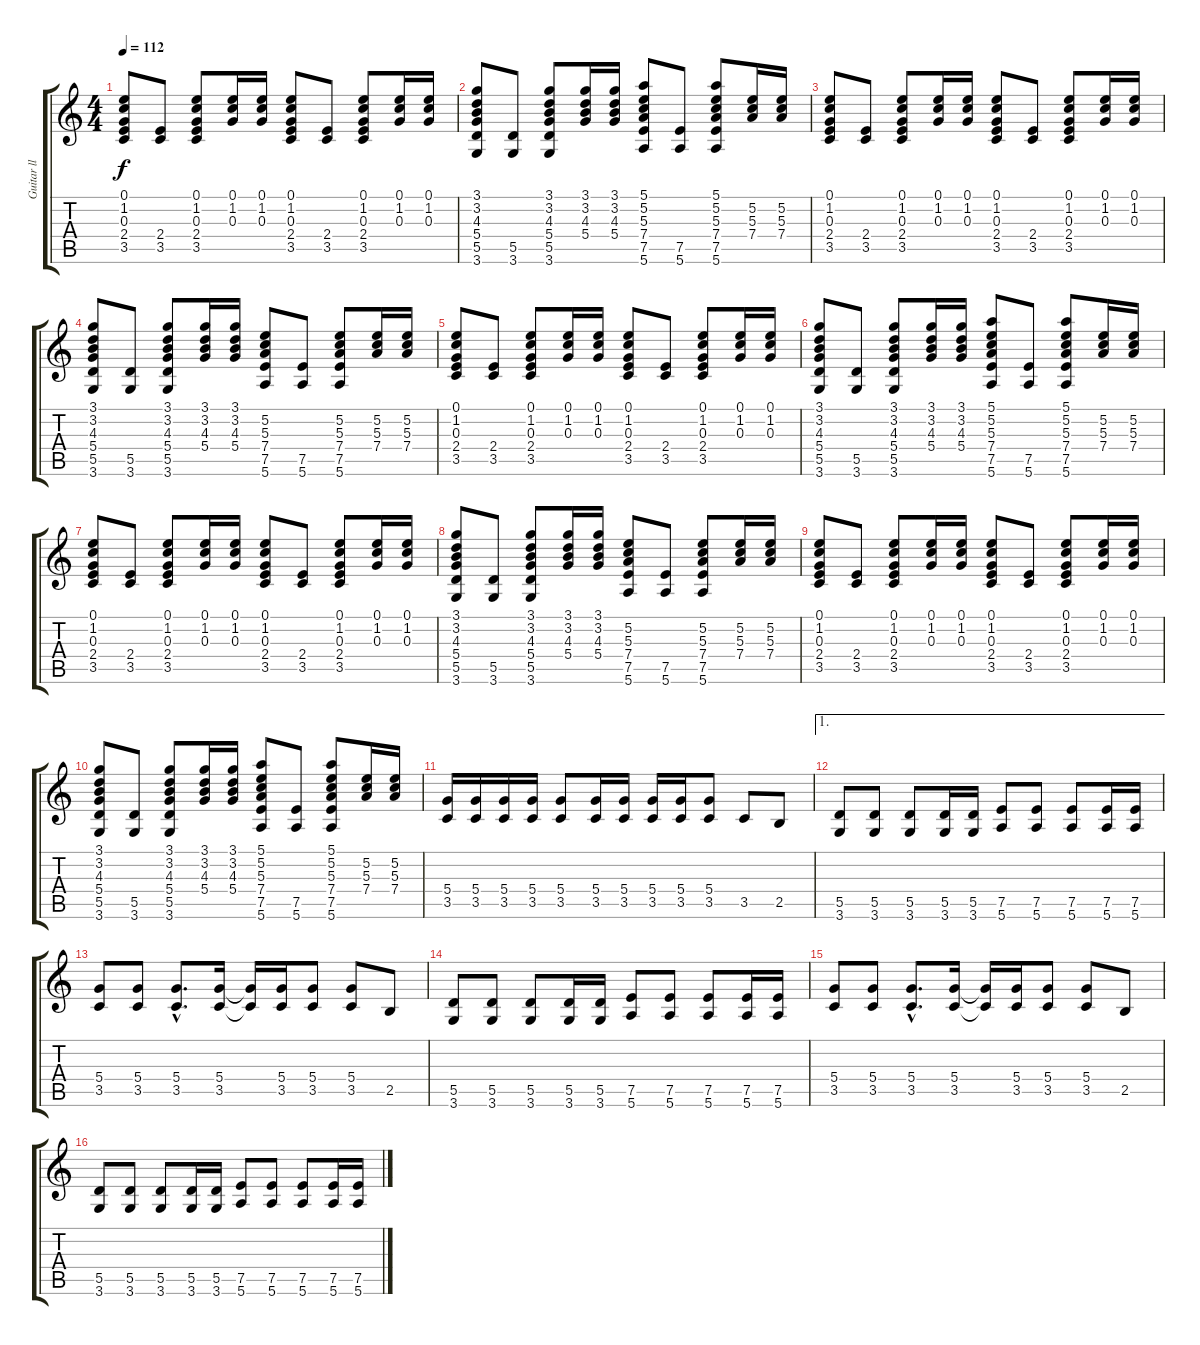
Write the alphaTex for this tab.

\track ("Guitar ll" "Guitar ll") {instrument distortionguitar}
\staff {score tabs}
\tuning (E4 B3 G3 D3 A2 E2) {hide}
\ts (4 4)
\tempo 112
\clef g2
\ks c
(0.1 1.2 0.3 2.4 3.5).8{dy f} (2.4 3.5).8 (0.1 1.2 0.3 2.4 3.5).8 (0.1 1.2 0.3).16 (0.1 1.2 0.3).16 (0.1 1.2 0.3 2.4 3.5).8 (2.4 3.5).8 (0.1 1.2 0.3 2.4 3.5).8 (0.1 1.2 0.3).16 (0.1 1.2 0.3).16 |
(3.1 3.2 4.3 5.4 5.5 3.6).8 (5.5 3.6).8 (3.1 3.2 4.3 5.4 5.5 3.6).8 (3.1 3.2 4.3 5.4).16 (3.1 3.2 4.3 5.4).16 (5.1 5.2 5.3 7.4 7.5 5.6).8 (7.5 5.6).8 (5.1 5.2 5.3 7.4 7.5 5.6).8 (5.2 5.3 7.4).16 (5.2 5.3 7.4).16 |
(0.1 1.2 0.3 2.4 3.5).8 (2.4 3.5).8 (0.1 1.2 0.3 2.4 3.5).8 (0.1 1.2 0.3).16 (0.1 1.2 0.3).16 (0.1 1.2 0.3 2.4 3.5).8 (2.4 3.5).8 (0.1 1.2 0.3 2.4 3.5).8 (0.1 1.2 0.3).16 (0.1 1.2 0.3).16 |
(3.1 3.2 4.3 5.4 5.5 3.6).8 (5.5 3.6).8 (3.1 3.2 4.3 5.4 5.5 3.6).8 (3.1 3.2 4.3 5.4).16 (3.1 3.2 4.3 5.4).16 (5.2 5.3 7.4 7.5 5.6).8 (7.5 5.6).8 (5.2 5.3 7.4 7.5 5.6).8 (5.2 5.3 7.4).16 (5.2 5.3 7.4).16 |
(0.1 1.2 0.3 2.4 3.5).8 (2.4 3.5).8 (0.1 1.2 0.3 2.4 3.5).8 (0.1 1.2 0.3).16 (0.1 1.2 0.3).16 (0.1 1.2 0.3 2.4 3.5).8 (2.4 3.5).8 (0.1 1.2 0.3 2.4 3.5).8 (0.1 1.2 0.3).16 (0.1 1.2 0.3).16 |
(3.1 3.2 4.3 5.4 5.5 3.6).8 (5.5 3.6).8 (3.1 3.2 4.3 5.4 5.5 3.6).8 (3.1 3.2 4.3 5.4).16 (3.1 3.2 4.3 5.4).16 (5.1 5.2 5.3 7.4 7.5 5.6).8 (7.5 5.6).8 (5.1 5.2 5.3 7.4 7.5 5.6).8 (5.2 5.3 7.4).16 (5.2 5.3 7.4).16 |
(0.1 1.2 0.3 2.4 3.5).8 (2.4 3.5).8 (0.1 1.2 0.3 2.4 3.5).8 (0.1 1.2 0.3).16 (0.1 1.2 0.3).16 (0.1 1.2 0.3 2.4 3.5).8 (2.4 3.5).8 (0.1 1.2 0.3 2.4 3.5).8 (0.1 1.2 0.3).16 (0.1 1.2 0.3).16 |
(3.1 3.2 4.3 5.4 5.5 3.6).8 (5.5 3.6).8 (3.1 3.2 4.3 5.4 5.5 3.6).8 (3.1 3.2 4.3 5.4).16 (3.1 3.2 4.3 5.4).16 (5.2 5.3 7.4 7.5 5.6).8 (7.5 5.6).8 (5.2 5.3 7.4 7.5 5.6).8 (5.2 5.3 7.4).16 (5.2 5.3 7.4).16 |
(0.1 1.2 0.3 2.4 3.5).8 (2.4 3.5).8 (0.1 1.2 0.3 2.4 3.5).8 (0.1 1.2 0.3).16 (0.1 1.2 0.3).16 (0.1 1.2 0.3 2.4 3.5).8 (2.4 3.5).8 (0.1 1.2 0.3 2.4 3.5).8 (0.1 1.2 0.3).16 (0.1 1.2 0.3).16 |
(3.1 3.2 4.3 5.4 5.5 3.6).8 (5.5 3.6).8 (3.1 3.2 4.3 5.4 5.5 3.6).8 (3.1 3.2 4.3 5.4).16 (3.1 3.2 4.3 5.4).16 (5.1 5.2 5.3 7.4 7.5 5.6).8 (7.5 5.6).8 (5.1 5.2 5.3 7.4 7.5 5.6).8 (5.2 5.3 7.4).16 (5.2 5.3 7.4).16 |
(5.4 3.5).16{instrument distortionguitar} (5.4 3.5).16 (5.4 3.5).16 (5.4 3.5).16 (5.4 3.5).8 (5.4 3.5).16 (5.4 3.5).16 (5.4 3.5).16 (5.4 3.5).16 (5.4 3.5).8 3.5.8 2.5.8 |
\ae 1
(5.5 3.6).8 (5.5 3.6).8 (5.5 3.6).8 (5.5 3.6).16 (5.5 3.6).16 (7.5 5.6).8 (7.5 5.6).8 (7.5 5.6).8 (7.5 5.6).16 (7.5 5.6).16 |
(5.4 3.5).8 (5.4 3.5).8 (5.4{hac} 3.5{hac}).8{d} (5.4 3.5).16 (5.4{t} 3.5{t}).16 (5.4 3.5).16 (5.4 3.5).8 (5.4 3.5).8 2.5.8 |
(5.5 3.6).8 (5.5 3.6).8 (5.5 3.6).8 (5.5 3.6).16 (5.5 3.6).16 (7.5 5.6).8 (7.5 5.6).8 (7.5 5.6).8 (7.5 5.6).16 (7.5 5.6).16 |
(5.4 3.5).8 (5.4 3.5).8 (5.4{hac} 3.5{hac}).8{d} (5.4 3.5).16 (5.4{t} 3.5{t}).16 (5.4 3.5).16 (5.4 3.5).8 (5.4 3.5).8 2.5.8 |
(5.5 3.6).8 (5.5 3.6).8 (5.5 3.6).8 (5.5 3.6).16 (5.5 3.6).16 (7.5 5.6).8 (7.5 5.6).8 (7.5 5.6).8 (7.5 5.6).16 (7.5 5.6).16
